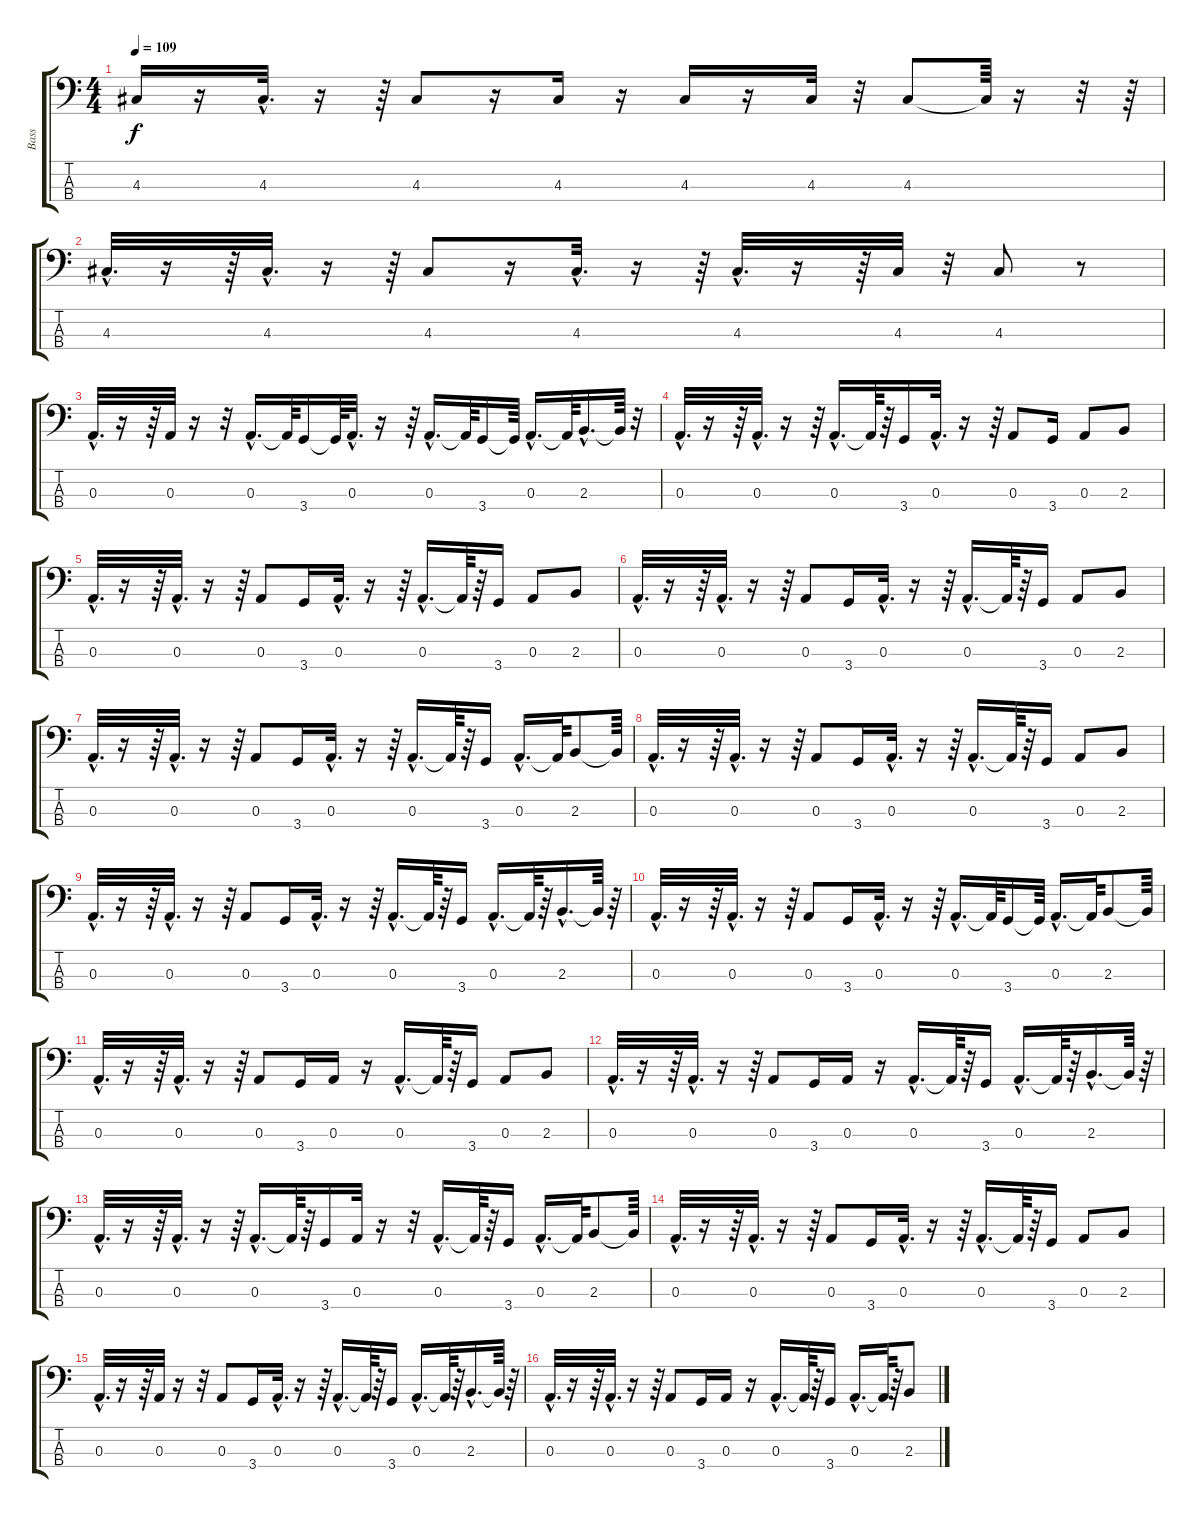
\track ("Bass " "Bass ") {instrument electricbassfinger}
\staff {score tabs}
\tuning (G2 D2 A1 E1) {hide}
\ts (4 4)
\tempo 109
\clef f4
\ks c
4.3.16{dy f} r.16 4.3{hac}.32{d} r.16 r.64 4.3.8 r.16 4.3.16 r.16 4.3.16 r.16 4.3.32 r.32 4.3.8 4.3{t}.64 r.16 r.32 r.64 |
4.3{hac}.32{d} r.16 r.64 4.3{hac}.32{d} r.16 r.64 4.3.8 r.16 4.3{hac}.32{d} r.16 r.64 4.3{hac}.32{d} r.16 r.64 4.3.32 r.32 4.3.8 r.8 |
0.3{hac}.32{d} r.16 r.64 0.3.32 r.16 r.32 0.3{hac}.16{d} 0.3{t}.64 3.4.16 3.4{t}.64 0.3{hac}.32{d} r.16 r.64 0.3{hac}.16{d} 0.3{t}.64 3.4.16 3.4{t}.64 0.3{hac}.16{d} 0.3{t}.64 2.3{hac}.16{d} 2.3{t}.64 r.32 |
0.3{hac}.32{d} r.16 r.64 0.3{hac}.32{d} r.16 r.64 0.3{hac}.16{d} 0.3{t}.64 r.64 3.4.16 0.3{hac}.32{d} r.16 r.64 0.3.8 3.4.16 0.3.8 2.3.8 |
0.3{hac}.32{d} r.16 r.64 0.3{hac}.32{d} r.16 r.64 0.3.8 3.4.16 0.3{hac}.32{d} r.16 r.64 0.3{hac}.16{d} 0.3{t}.64 r.64 3.4.16 0.3.8 2.3.8 |
0.3{hac}.32{d} r.16 r.64 0.3{hac}.32{d} r.16 r.64 0.3.8 3.4.16 0.3{hac}.32{d} r.16 r.64 0.3{hac}.16{d} 0.3{t}.64 r.64 3.4.16 0.3.8 2.3.8 |
0.3{hac}.32{d} r.16 r.64 0.3{hac}.32{d} r.16 r.64 0.3.8 3.4.16 0.3{hac}.32{d} r.16 r.64 0.3{hac}.16{d} 0.3{t}.64 r.64 3.4.16 0.3{hac}.16{d} 0.3{t}.64 2.3.8 2.3{t}.64 |
0.3{hac}.32{d} r.16 r.64 0.3{hac}.32{d} r.16 r.64 0.3.8 3.4.16 0.3{hac}.32{d} r.16 r.64 0.3{hac}.16{d} 0.3{t}.64 r.64 3.4.16 0.3.8 2.3.8 |
0.3{hac}.32{d} r.16 r.64 0.3{hac}.32{d} r.16 r.64 0.3.8 3.4.16 0.3{hac}.32{d} r.16 r.64 0.3{hac}.16{d} 0.3{t}.64 r.64 3.4.16 0.3{hac}.16{d} 0.3{t}.64 r.64 2.3{hac}.16{d} 2.3{t}.64 r.64 |
0.3{hac}.32{d} r.16 r.64 0.3{hac}.32{d} r.16 r.64 0.3.8 3.4.16 0.3{hac}.32{d} r.16 r.64 0.3{hac}.16{d} 0.3{t}.64 3.4.16 3.4{t}.64 0.3{hac}.16{d} 0.3{t}.64 2.3.8 2.3{t}.64 |
0.3{hac}.32{d} r.16 r.64 0.3{hac}.32{d} r.16 r.64 0.3.8 3.4.16 0.3.16 r.16 0.3{hac}.16{d} 0.3{t}.64 r.64 3.4.16 0.3.8 2.3.8 |
0.3{hac}.32{d} r.16 r.64 0.3{hac}.32{d} r.16 r.64 0.3.8 3.4.16 0.3.16 r.16 0.3{hac}.16{d} 0.3{t}.64 r.64 3.4.16 0.3{hac}.16{d} 0.3{t}.64 r.64 2.3{hac}.16{d} 2.3{t}.64 r.64 |
0.3{hac}.32{d} r.16 r.64 0.3{hac}.32{d} r.16 r.64 0.3{hac}.16{d} 0.3{t}.64 r.64 3.4.16 0.3.32 r.16 r.32 0.3{hac}.16{d} 0.3{t}.64 r.64 3.4.16 0.3{hac}.16{d} 0.3{t}.64 2.3.8 2.3{t}.64 |
0.3{hac}.32{d} r.16 r.64 0.3{hac}.32{d} r.16 r.64 0.3.8 3.4.16 0.3{hac}.32{d} r.16 r.64 0.3{hac}.16{d} 0.3{t}.64 r.64 3.4.16 0.3.8 2.3.8 |
0.3{hac}.32{d} r.16 r.64 0.3.32 r.16 r.32 0.3.8 3.4.16 0.3{hac}.32{d} r.16 r.64 0.3{hac}.16{d} 0.3{t}.64 r.64 3.4.16 0.3{hac}.16{d} 0.3{t}.64 r.64 2.3{hac}.16{d} 2.3{t}.64 r.64 |
0.3{hac}.32{d} r.16 r.64 0.3{hac}.32{d} r.16 r.64 0.3.8 3.4.16 0.3.16 r.16 0.3{hac}.16{d} 0.3{t}.64 r.64 3.4.16 0.3{hac}.16{d} 0.3{t}.64 r.64 2.3.8
